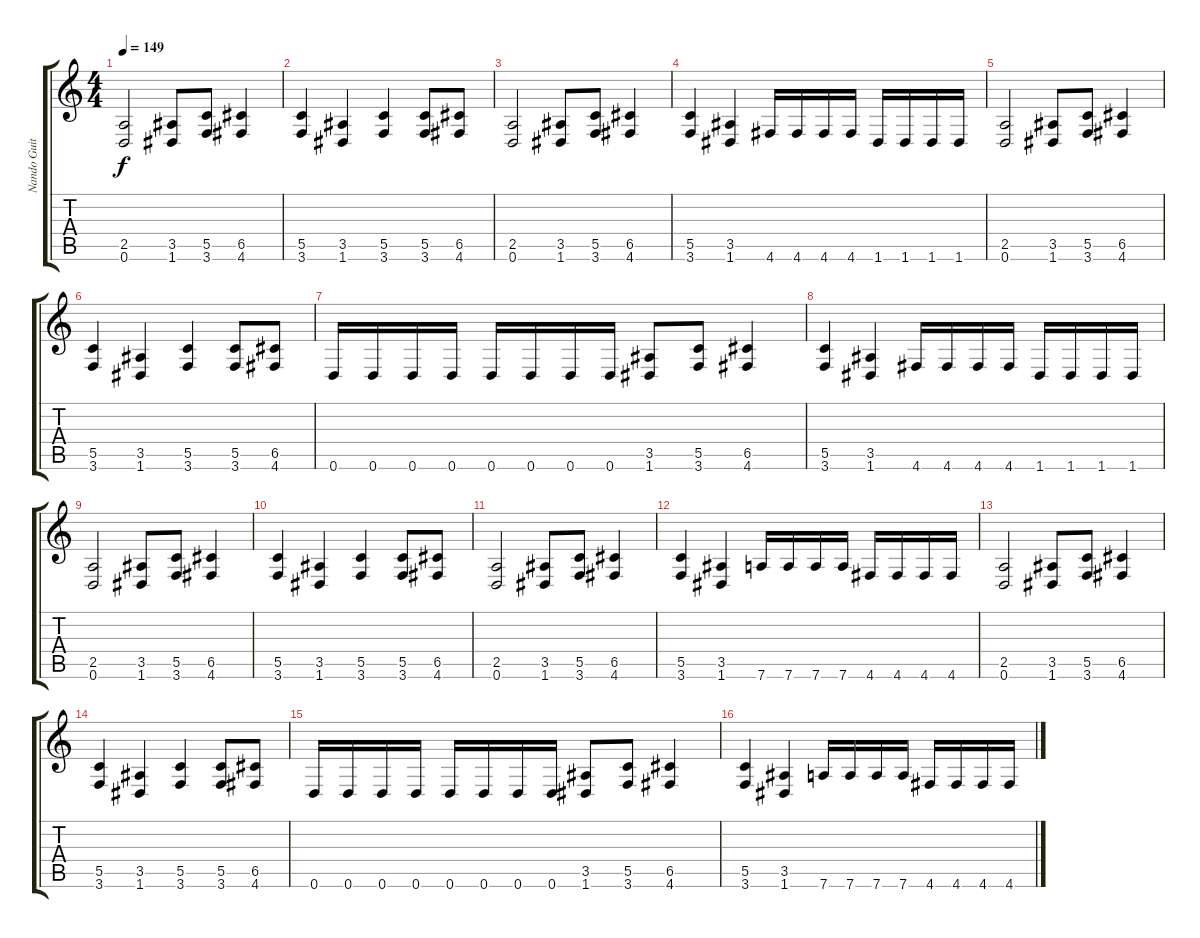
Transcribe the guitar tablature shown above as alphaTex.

\track ("Nando Guitar 2" "Nando Guit") {instrument overdrivenguitar}
\staff {score tabs}
\tuning (D4 A3 F3 C3 G2 D2) {hide}
\ts (4 4)
\tempo 149
\clef g2
\ks c
(2.5 0.6).2{dy f} (3.5 1.6).8 (5.5 3.6).8 (6.5 4.6).4 |
(5.5 3.6).4 (3.5 1.6).4 (5.5 3.6).4 (5.5 3.6).8 (6.5 4.6).8 |
(2.5 0.6).2 (3.5 1.6).8 (5.5 3.6).8 (6.5 4.6).4 |
(5.5 3.6).4 (3.5 1.6).4 4.6.16 4.6.16 4.6.16 4.6.16 1.6.16 1.6.16 1.6.16 1.6.16 |
(2.5 0.6).2 (3.5 1.6).8 (5.5 3.6).8 (6.5 4.6).4 |
(5.5 3.6).4 (3.5 1.6).4 (5.5 3.6).4 (5.5 3.6).8 (6.5 4.6).8 |
0.6.16 0.6.16 0.6.16 0.6.16 0.6.16 0.6.16 0.6.16 0.6.16 (3.5 1.6).8 (5.5 3.6).8 (6.5 4.6).4 |
(5.5 3.6).4 (3.5 1.6).4 4.6.16 4.6.16 4.6.16 4.6.16 1.6.16 1.6.16 1.6.16 1.6.16 |
(2.5 0.6).2 (3.5 1.6).8 (5.5 3.6).8 (6.5 4.6).4 |
(5.5 3.6).4 (3.5 1.6).4 (5.5 3.6).4 (5.5 3.6).8 (6.5 4.6).8 |
(2.5 0.6).2 (3.5 1.6).8 (5.5 3.6).8 (6.5 4.6).4 |
(5.5 3.6).4 (3.5 1.6).4 7.6.16 7.6.16 7.6.16 7.6.16 4.6.16 4.6.16 4.6.16 4.6.16 |
(2.5 0.6).2 (3.5 1.6).8 (5.5 3.6).8 (6.5 4.6).4 |
(5.5 3.6).4 (3.5 1.6).4 (5.5 3.6).4 (5.5 3.6).8 (6.5 4.6).8 |
0.6.16 0.6.16 0.6.16 0.6.16 0.6.16 0.6.16 0.6.16 0.6.16 (3.5 1.6).8 (5.5 3.6).8 (6.5 4.6).4 |
(5.5 3.6).4 (3.5 1.6).4 7.6.16 7.6.16 7.6.16 7.6.16 4.6.16 4.6.16 4.6.16 4.6.16
